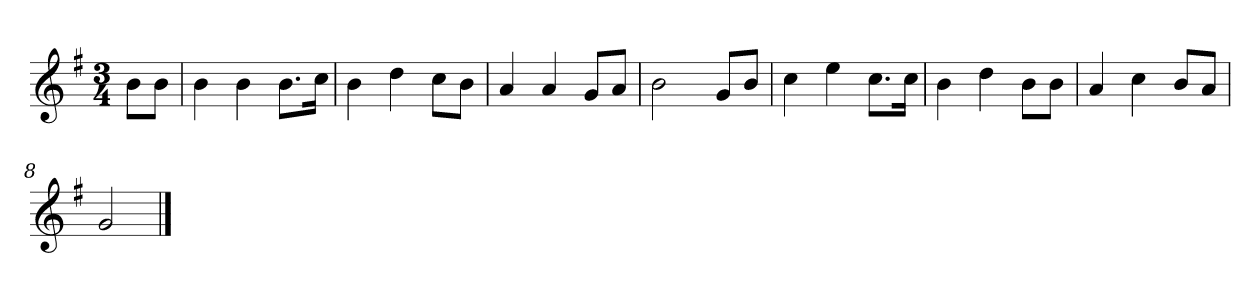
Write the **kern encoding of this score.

**kern
*part1
*staff1
*k[f#]
*M3/4
*MM120
=
8bL
8bJ
=1
4b
4b
8.bL
16ccJk
=2
4b
4dd
8ccL
8bJ
=3
4a
4a
8gL
8aJ
=4
2b
8gL
8bJ
=5
4cc
4ee
8.ccL
16ccJk
=6
4b
4dd
8bL
8bJ
=7
4a
4cc
8bL
8aJ
=8
2g
==
*-
